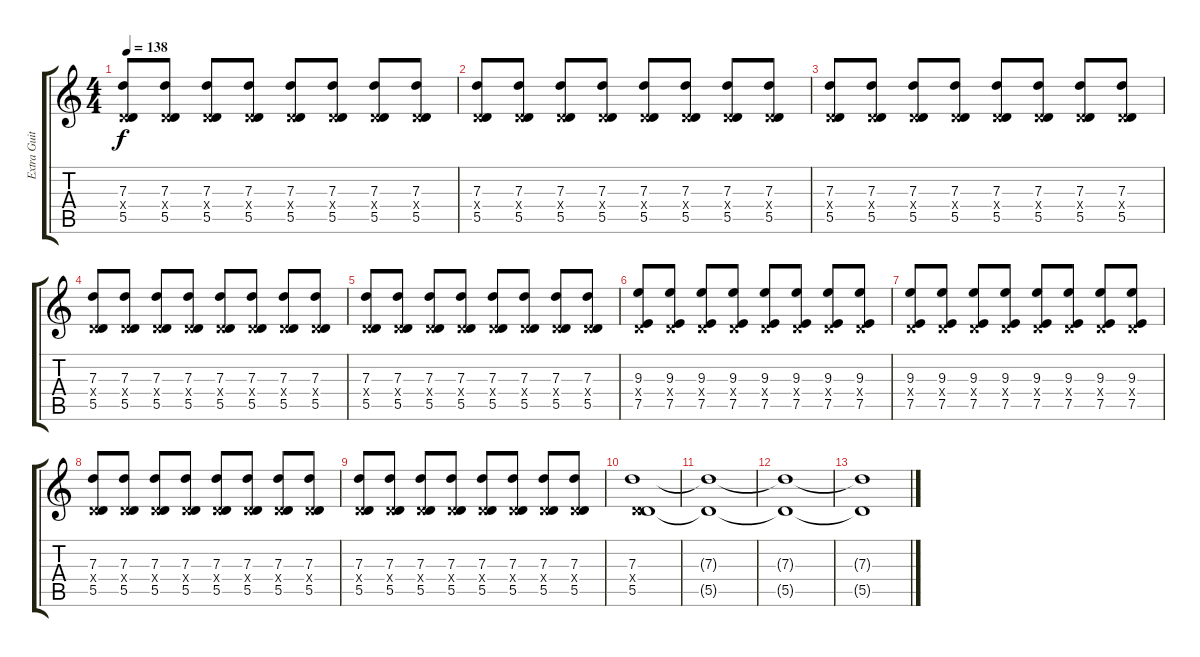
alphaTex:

\track ("Extra Guitar" "Extra Guit") {instrument electricguitarclean}
\staff {score tabs}
\tuning (E4 B3 G3 D3 A2 E2) {hide}
\ts (4 4)
\tempo 138
\clef g2
\ks c
(7.3 0.4{x} 5.5).8{dy f} (7.3 0.4{x} 5.5).8 (7.3 0.4{x} 5.5).8 (7.3 0.4{x} 5.5).8 (7.3 0.4{x} 5.5).8 (7.3 0.4{x} 5.5).8 (7.3 0.4{x} 5.5).8 (7.3 0.4{x} 5.5).8 |
(7.3 0.4{x} 5.5).8 (7.3 0.4{x} 5.5).8 (7.3 0.4{x} 5.5).8 (7.3 0.4{x} 5.5).8 (7.3 0.4{x} 5.5).8 (7.3 0.4{x} 5.5).8 (7.3 0.4{x} 5.5).8 (7.3 0.4{x} 5.5).8 |
(7.3 0.4{x} 5.5).8 (7.3 0.4{x} 5.5).8 (7.3 0.4{x} 5.5).8 (7.3 0.4{x} 5.5).8 (7.3 0.4{x} 5.5).8 (7.3 0.4{x} 5.5).8 (7.3 0.4{x} 5.5).8 (7.3 0.4{x} 5.5).8 |
(7.3 0.4{x} 5.5).8 (7.3 0.4{x} 5.5).8 (7.3 0.4{x} 5.5).8 (7.3 0.4{x} 5.5).8 (7.3 0.4{x} 5.5).8 (7.3 0.4{x} 5.5).8 (7.3 0.4{x} 5.5).8 (7.3 0.4{x} 5.5).8 |
(7.3 0.4{x} 5.5).8 (7.3 0.4{x} 5.5).8 (7.3 0.4{x} 5.5).8 (7.3 0.4{x} 5.5).8 (7.3 0.4{x} 5.5).8 (7.3 0.4{x} 5.5).8 (7.3 0.4{x} 5.5).8 (7.3 0.4{x} 5.5).8 |
(9.3 0.4{x} 7.5).8 (9.3 0.4{x} 7.5).8 (9.3 0.4{x} 7.5).8 (9.3 0.4{x} 7.5).8 (9.3 0.4{x} 7.5).8 (9.3 0.4{x} 7.5).8 (9.3 0.4{x} 7.5).8 (9.3 0.4{x} 7.5).8 |
(9.3 0.4{x} 7.5).8 (9.3 0.4{x} 7.5).8 (9.3 0.4{x} 7.5).8 (9.3 0.4{x} 7.5).8 (9.3 0.4{x} 7.5).8 (9.3 0.4{x} 7.5).8 (9.3 0.4{x} 7.5).8 (9.3 0.4{x} 7.5).8 |
(7.3 0.4{x} 5.5).8 (7.3 0.4{x} 5.5).8 (7.3 0.4{x} 5.5).8 (7.3 0.4{x} 5.5).8 (7.3 0.4{x} 5.5).8 (7.3 0.4{x} 5.5).8 (7.3 0.4{x} 5.5).8 (7.3 0.4{x} 5.5).8 |
(7.3 0.4{x} 5.5).8 (7.3 0.4{x} 5.5).8 (7.3 0.4{x} 5.5).8 (7.3 0.4{x} 5.5).8 (7.3 0.4{x} 5.5).8 (7.3 0.4{x} 5.5).8 (7.3 0.4{x} 5.5).8 (7.3 0.4{x} 5.5).8 |
(7.3 0.4{x} 5.5).1{volume 0} |
(7.3{t} 5.5{t}).1 |
(7.3{t} 5.5{t}).1 |
(7.3{t} 5.5{t}).1
